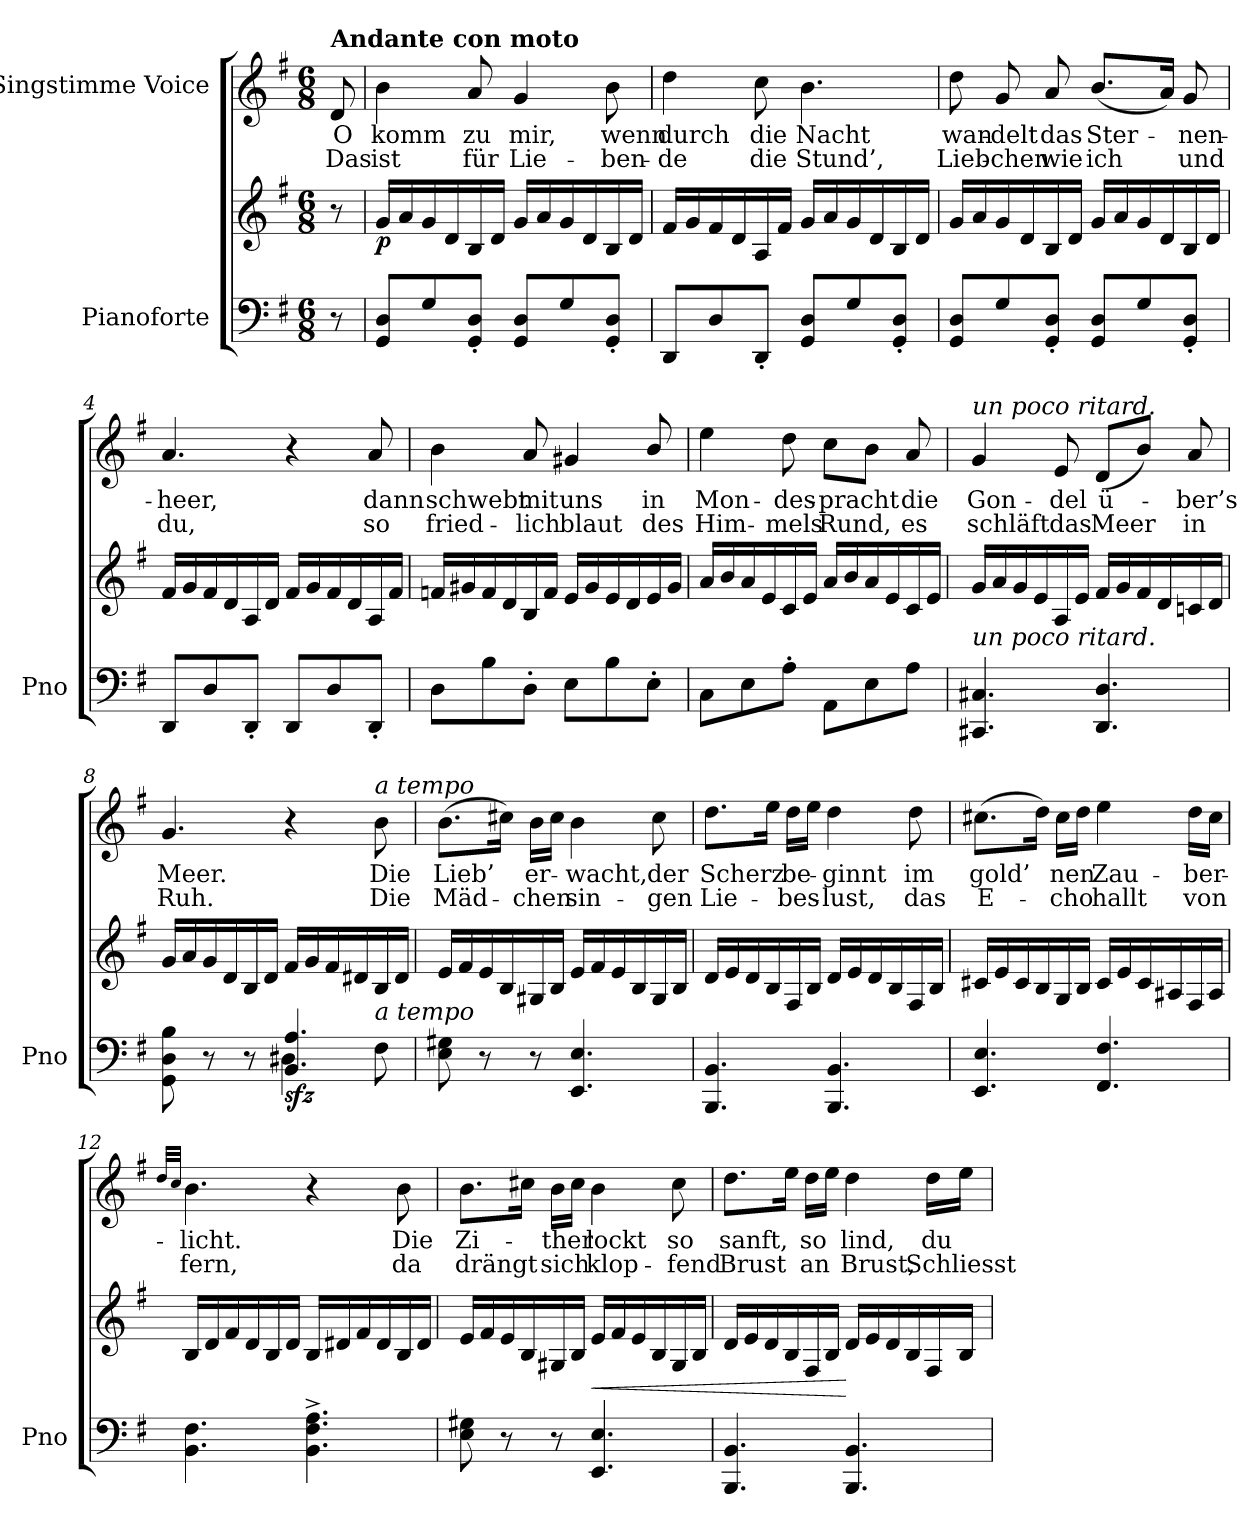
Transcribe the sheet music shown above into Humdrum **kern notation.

**kern	**kern	**dynam	**kern	**text	**text
*part2	*part2	*part2	*part1	*part1	*part1
*staff3	*staff2	*staff2/3	*staff1	*staff1	*staff1
*I"Pianoforte	*	*	*I"Singstimme Voice	*	*
*I'Pno	*	*	*	*	*
*clefF4	*clefG2	*	*clefG2	*	*
*k[f#]	*k[f#]	*	*k[f#]	*	*
*M6/8	*M6/8	*	*M6/8	*	*
=	=	=	=	=	=
!	!	!	!LO:TX:a:B:t=Andante con moto	!	!
!	!	!	!	!LO:LY:b	!LO:LY:b
8r	8r	.	8d/	O	Das
=1	=1	=1	=1	=1	=1
!	!	!LO:DY:b	!	!LO:LY:b	!LO:LY:b
8GG/ 8D/L	16g/LL	p	4b\	komm	ist
.	16a/	.	.	.	.
8G/	16g/	.	.	.	.
.	16d/	.	.	.	.
!	!	!	!	!LO:LY:b	!LO:LY:b
8GG/' 8D/'J	16B/	.	8a/	zu	für
.	16d/JJ	.	.	.	.
!	!	!	!	!LO:LY:b	!LO:LY:b
8GG/ 8D/L	16g/LL	.	4g/	mir,	Lie-
.	16a/	.	.	.	.
8G/	16g/	.	.	.	.
.	16d/	.	.	.	.
!	!	!	!	!LO:LY:b	!LO:LY:b
8GG/' 8D/'J	16B/	.	8b\	wenn	-ben-
.	16d/JJ	.	.	.	.
=2	=2	=2	=2	=2	=2
!	!	!	!	!LO:LY:b	!LO:LY:b
8DD/L	16f#/LL	.	4dd\	durch	-de
.	16g/	.	.	.	.
8D/	16f#/	.	.	.	.
.	16d/	.	.	.	.
!	!	!	!	!LO:LY:b	!LO:LY:b
8DD'/J	16A/	.	8cc\	die	die
.	16f#/JJ	.	.	.	.
!	!	!	!	!LO:LY:b	!LO:LY:b
8GG/ 8D/L	16g/LL	.	4.b\	Nacht	Stund’,
.	16a/	.	.	.	.
8G/	16g/	.	.	.	.
.	16d/	.	.	.	.
8GG/' 8D/'J	16B/	.	.	.	.
.	16d/JJ	.	.	.	.
!!LO:LB:g=z
=3	=3	=3	=3	=3	=3
!	!	!	!	!LO:LY:b	!LO:LY:b
8GG/ 8D/L	16g/LL	.	8dd\	wan-	Lieb-
.	16a/	.	.	.	.
!	!	!	!	!LO:LY:b	!LO:LY:b
8G/	16g/	.	8g/	-delt	-chen
.	16d/	.	.	.	.
!	!	!	!	!LO:LY:b	!LO:LY:b
8GG/' 8D/'J	16B/	.	8a/	das	wie
.	16d/JJ	.	.	.	.
!	!	!	!	!LO:LY:b	!LO:LY:b
8GG/ 8D/L	16g/LL	.	(8.b/L	Ster-	ich
.	16a/	.	.	.	.
8G/	16g/	.	.	.	.
.	16d/	.	16a/Jk)	.	.
!	!	!	!	!LO:LY:b	!LO:LY:b
8GG/' 8D/'J	16B/	.	8g/	-nen-	und
.	16d/JJ	.	.	.	.
=4	=4	=4	=4	=4	=4
!	!	!	!	!LO:LY:b	!LO:LY:b
8DD/L	16f#/LL	.	4.a/	-heer,	du,
.	16g/	.	.	.	.
8D/	16f#/	.	.	.	.
.	16d/	.	.	.	.
8DD'/J	16A/	.	.	.	.
.	16d/JJ	.	.	.	.
8DD/L	16f#/LL	.	4r	.	.
.	16g/	.	.	.	.
8D/	16f#/	.	.	.	.
.	16d/	.	.	.	.
!	!	!	!	!LO:LY:b	!LO:LY:b
8DD'/J	16A/	.	8a/	dann	so
.	16f#/JJ	.	.	.	.
!!LO:LB:g=z
=5	=5	=5	=5	=5	=5
!	!	!	!	!LO:LY:b	!LO:LY:b
8D\L	16fn/LL	.	4b\	schwebt	fried-
.	16g#X/	.	.	.	.
8B\	16f/	.	.	.	.
.	16d/	.	.	.	.
!	!	!	!	!LO:LY:b	!LO:LY:b
8D'\J	16B/	.	8a/	mit	-lich
.	16f/JJ	.	.	.	.
!	!	!	!	!LO:LY:b	!LO:LY:b
8E\L	16e/LL	.	4g#X/	uns	blaut
.	16g#/	.	.	.	.
8B\	16e/	.	.	.	.
.	16d/	.	.	.	.
!	!	!	!	!LO:LY:b	!LO:LY:b
8E'\J	16e/	.	8b/	in	des
.	16g#/JJ	.	.	.	.
!!LO:LB:g=z
=6	=6	=6	=6	=6	=6
!	!	!	!	!LO:LY:b	!LO:LY:b
8C\L	16a/LL	.	4ee\	Mon-	Him-
.	16b/	.	.	.	.
8E\	16a/	.	.	.	.
.	16e/	.	.	.	.
!	!	!	!	!LO:LY:b	!LO:LY:b
8A'\J	16c/	.	8dd\	-des-	-mels
.	16e/JJ	.	.	.	.
!	!	!	!	!LO:LY:b	!LO:LY:b
8AA\L	16a/LL	.	8cc\L	-pracht	Rund,
.	16b/	.	.	.	.
8E\	16a/	.	8b\J	.	.
.	16e/	.	.	.	.
!	!	!	!	!LO:LY:b	!LO:LY:b
8A\J	16c/	.	8a/	die	es
.	16e/JJ	.	.	.	.
=7	=7	=7	=7	=7	=7
!	!	!	!LO:TX:a:i:t=un poco ritard.	!	!
!LO:TX:a:i:t=un poco ritard.	!	!	!	!	!
!	!	!	!	!LO:LY:b	!LO:LY:b
4.CC#X/ 4.C#X/	16g/LL	.	4g/	Gon-	schläft
.	16a/	.	.	.	.
.	16g/	.	.	.	.
.	16e/	.	.	.	.
!	!	!	!	!LO:LY:b	!LO:LY:b
.	16A/	.	8e/	-del	das
.	16e/JJ	.	.	.	.
!	!	!	!	!LO:LY:b	!LO:LY:b
4.DD/ 4.D/	16f#/LL	.	(8d/L	ü-	Meer
.	16g/	.	.	.	.
.	16f#/	.	8b/J)	.	.
.	16d/	.	.	.	.
!	!	!	!	!LO:LY:b	!LO:LY:b
.	16cn/	.	8a/	-ber’s	in
.	16d/JJ	.	.	.	.
!!LO:PB:g=z
=8	=8	=8	=8	=8	=8
*^	*	*	*	*	*
!	!	!	!	!	!LO:LY:b	!LO:LY:b
8GG\ 8D\ 8B\	4.ryy	16g/LL	.	4.g/	Meer.	Ruh.
.	.	16a/	.	.	.	.
8r	.	16g/	.	.	.	.
.	.	16d/	.	.	.	.
8r	.	16B/	.	.	.	.
.	.	16d/JJ	.	.	.	.
!	!	!	!LO:DY:b=2	!	!	!
4.BB/ 4.A/	4D#X\	16f#/LL	sfz	4r	.	.
.	.	16g/	.	.	.	.
.	.	16f#/	.	.	.	.
.	.	16d#X/	.	.	.	.
!	!	!	!	!LO:TX:a:i:t=a tempo	!	!
!	!LO:TX:a:i:t=a tempo	!	!	!	!	!
!	!	!	!	!	!LO:LY:b	!LO:LY:b
.	8F#\	16B/	.	8b\	Die	Die
.	.	16d#/JJ	.	.	.	.
*v	*v	*	*	*	*	*
!!LO:LB:g=z
=9	=9	=9	=9	=9	=9
!	!	!	!	!LO:LY:b	!LO:LY:b
8E\ 8G#X\	16e/LL	.	(8.b\L	Lieb’	Mäd-
.	16f#/	.	.	.	.
8r	16e/	.	.	.	.
.	16B/	.	16cc#X\Jk)	.	.
!	!	!	!	!LO:LY:b	!LO:LY:b
8r	16G#X/	.	16b\LL	er-	-chen
.	16B/JJ	.	16cc#\JJ	.	.
!	!	!	!	!LO:LY:b	!LO:LY:b
4.EE/ 4.E/	16e/LL	.	4b\	-wacht,	sin-
.	16f#/	.	.	.	.
.	16e/	.	.	.	.
.	16B/	.	.	.	.
!	!	!	!	!LO:LY:b	!LO:LY:b
.	16G#/	.	8cc#\	der	-gen
.	16B/JJ	.	.	.	.
=10	=10	=10	=10	=10	=10
!	!	!	!	!LO:LY:b	!LO:LY:b
4.BBB/ 4.BB/	16d/LL	.	8.dd\L	Scherz	Lie-
.	16e/	.	.	.	.
.	16d/	.	.	.	.
.	16B/	.	16ee\Jk	.	.
!	!	!	!	!LO:LY:b	!LO:LY:b
.	16F#/	.	16dd\LL	be-	-bes-
.	16B/JJ	.	16ee\JJ	.	.
!	!	!	!	!LO:LY:b	!LO:LY:b
4.BBB/ 4.BB/	16d/LL	.	4dd\	-ginnt	-lust,
.	16e/	.	.	.	.
.	16d/	.	.	.	.
.	16B/	.	.	.	.
!	!	!	!	!LO:LY:b	!LO:LY:b
.	16F#/	.	8dd\	im	das
.	16B/JJ	.	.	.	.
!!LO:LB:g=z
=11	=11	=11	=11	=11	=11
!	!	!	!	!LO:LY:b	!LO:LY:b
4.EE/ 4.E/	16c#X/LL	.	(8.cc#X\L	gold’	E-
.	16e/	.	.	.	.
.	16c#/	.	.	.	.
.	16B/	.	16dd\Jk)	.	.
!	!	!	!	!LO:LY:b	!LO:LY:b
.	16G/	.	16cc#\LL	-nen	-cho
.	16B/JJ	.	16dd\JJ	.	.
!	!	!	!	!LO:LY:b	!LO:LY:b
4.FF#/ 4.F#/	16c#/LL	.	4ee\	Zau-	hallt
.	16e/	.	.	.	.
.	16c#/	.	.	.	.
.	16A#X/	.	.	.	.
!	!	!	!	!LO:LY:b	!LO:LY:b
.	16F#/	.	16dd\LL	-ber-	von
.	16A#/JJ	.	16cc#\JJ	.	.
=12	=12	=12	=12	=12	=12
.	.	.	32qdd/LLL	.	.
.	.	.	32qcc/JJJ	.	.
!	!	!	!	!LO:LY:b	!LO:LY:b
4.BB\ 4.F#\	16B/LL	.	4.b\	-licht.	fern,
.	16d/	.	.	.	.
.	16f#/	.	.	.	.
.	16d/	.	.	.	.
.	16B/	.	.	.	.
.	16d/JJ	.	.	.	.
4.BB\^ 4.F#\^ 4.A\^	16B/LL	.	4r	.	.
.	16d#X/	.	.	.	.
.	16f#/	.	.	.	.
.	16d#/	.	.	.	.
!	!	!	!	!LO:LY:b	!LO:LY:b
.	16B/	.	8b\	Die	da
.	16d#/JJ	.	.	.	.
!!LO:PB:g=z
=13	=13	=13	=13	=13	=13
!	!	!	!	!LO:LY:b	!LO:LY:b
8E\ 8G#X\	16e/LL	.	8.b\L	Zi-	drängt
.	16f#/	.	.	.	.
8r	16e/	.	.	.	.
.	16B/	.	16cc#X\Jk	.	.
!	!	!	!	!LO:LY:b	!LO:LY:b
8r	16G#X/	.	16b\LL	-ther	sich
.	16B/JJ	.	16cc#\JJ	.	.
!	!	!LO:HP:b	!	!LO:LY:b	!LO:LY:b
4.EE/ 4.E/	16e/LL	<	4b\	lockt	klop-
.	16f#/	.	.	.	.
.	16e/	.	.	.	.
.	16B/	.	.	.	.
!	!	!	!	!LO:LY:b	!LO:LY:b
.	16G#/	.	8cc#\	so	-fend
.	16B/JJ	.	.	.	.
=14	=14	=14	=14	=14	=14
!	!	!	!	!LO:LY:b	!LO:LY:b
4.BBB/ 4.BB/	16d/LL	.	8.dd\L	sanft,	Brust
.	16e/	.	.	.	.
.	16d/	.	.	.	.
.	16B/	.	16ee\Jk	.	.
!	!	!	!	!LO:LY:b	!LO:LY:b
.	16F#/	.	16dd\LL	so	an
.	16B/JJ	.	16ee\JJ	.	.
!	!	!	!	!LO:LY:b	!LO:LY:b
4.BBB/ 4.BB/	16d/LL	[	4dd\	lind,	Brust,
.	16e/	.	.	.	.
.	16d/	.	.	.	.
.	16B/	.	.	.	.
!	!	!	!	!LO:LY:b	!LO:LY:b
.	16F#/	.	16dd\LL	du	Schliesst
.	16B/JJ	.	16ee\JJ	.	.
=	=	=	=	=	=
*-	*-	*-	*-	*-	*-
